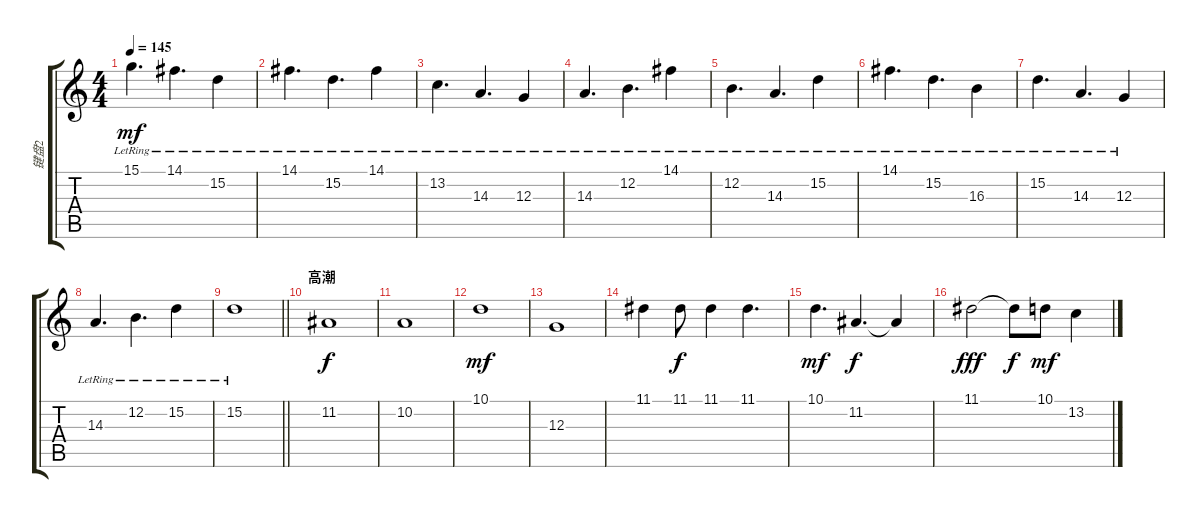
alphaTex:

\track ("键盘2" "键盘2") {instrument glockenspiel}
\staff {score tabs}
\tuning (E4 B3 G3 D3 A2 E2) {hide}
\ts (4 4)
\tempo 145
\clef g2
\ks c
15.1{lr}.4{d dy mf} 14.1{lr}.4{d} 15.2{lr}.4 |
14.1{lr}.4{d} 15.2{lr}.4{d} 14.1{lr}.4 |
13.2{lr}.4{d} 14.3{lr}.4{d} 12.3{lr}.4 |
14.3{lr}.4{d} 12.2{lr}.4{d} 14.1{lr}.4 |
12.2{lr}.4{d} 14.3{lr}.4{d} 15.2{lr}.4 |
14.1{lr}.4{d} 15.2{lr}.4{d} 16.3{lr}.4 |
15.2{lr}.4{d} 14.3{lr}.4{d} 12.3{lr}.4 |
14.3{lr}.4{d} 12.2{lr}.4{d} 15.2{lr}.4 |
\barLineRight lightlight
15.2{lr}.1 |
\section ("" "高潮")
11.2.1{dy f} |
10.2.1 |
10.1.1{dy mf} |
12.3.1 |
11.1.4 11.1.8{dy f} 11.1.4 11.1.4{d} |
10.1.4{d dy mf} 11.2.4{d dy f} 11.2{t}.4 |
11.1.2{dy fff} 11.1{t}.8{dy f} 10.1.8{dy mf} 13.2.4
